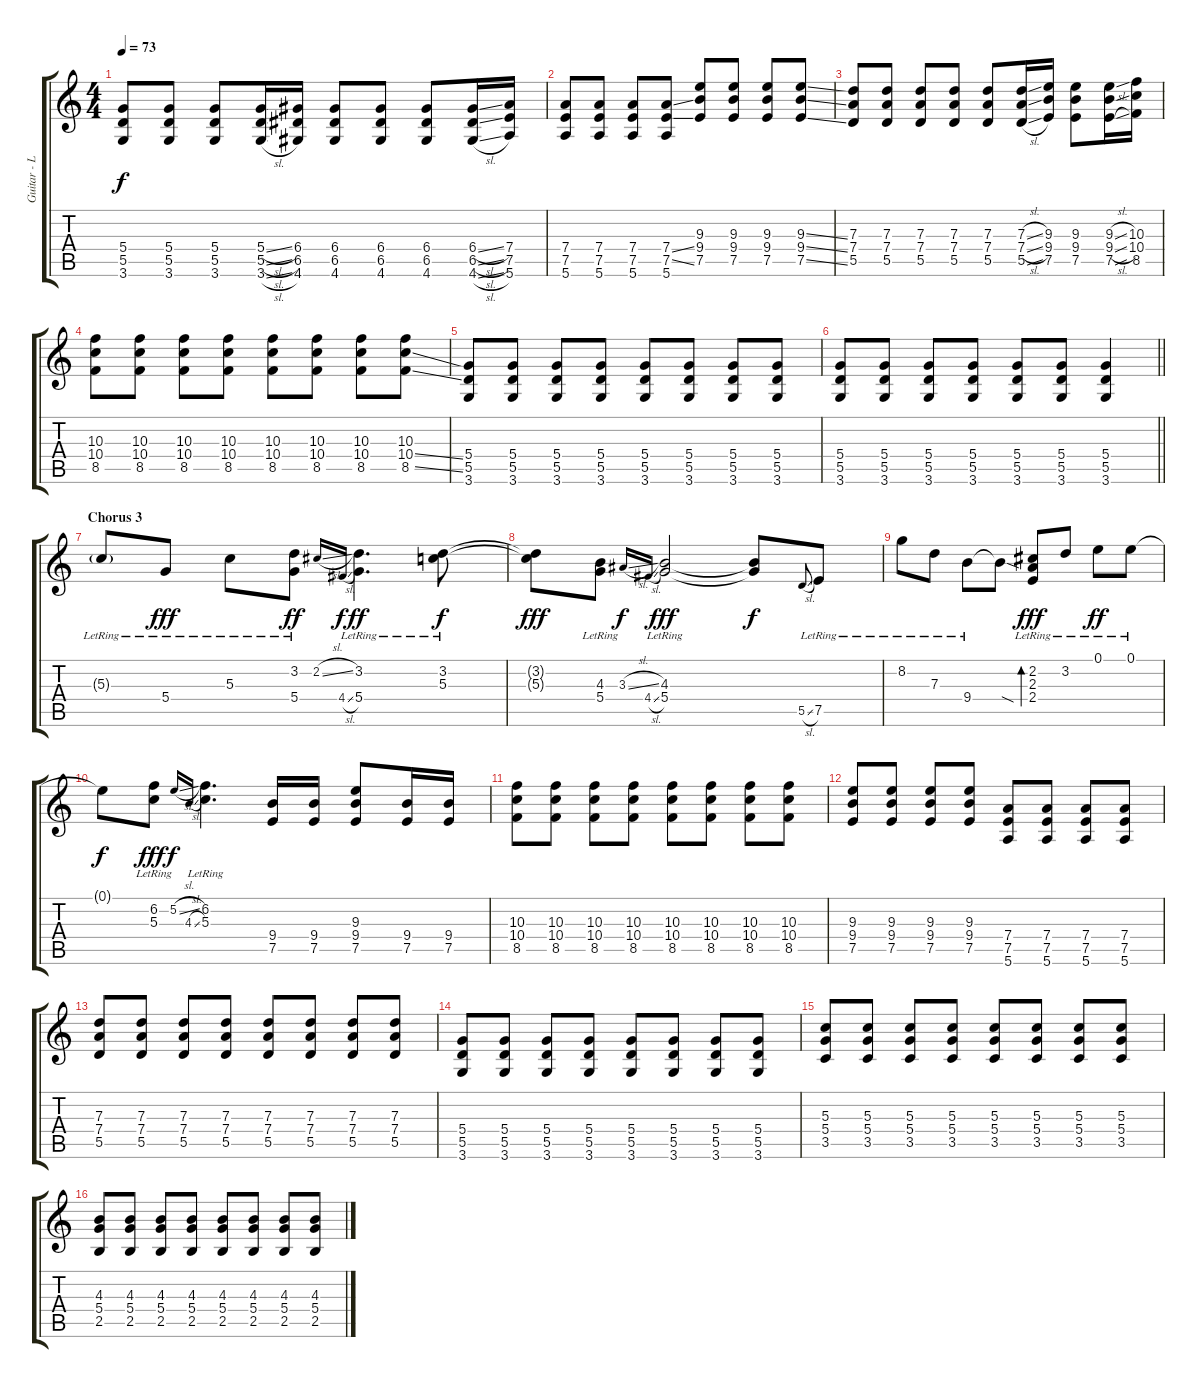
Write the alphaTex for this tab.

\track ("Guitar - L" "Guitar - L") {instrument distortionguitar}
\staff {score tabs}
\tuning (E4 B3 G3 D3 A2 E2) {hide}
\ts (4 4)
\tempo 73
\clef g2
\ks c
(5.4 5.5 3.6).8{dy f} (5.4 5.5 3.6).8 (5.4 5.5 3.6).8 (5.4{sl} 5.5{sl} 3.6{sl}).16 (6.4 6.5 4.6).16 (6.4 6.5 4.6).8 (6.4 6.5 4.6).8 (6.4 6.5 4.6).8 (6.4{sl} 6.5{sl} 4.6{sl}).16 (7.4 7.5 5.6).16 |
(7.4 7.5 5.6).8 (7.4 7.5 5.6).8 (7.4 7.5 5.6).8 (7.4{ss} 7.5{ss} 5.6).8 (9.3 9.4 7.5).8 (9.3 9.4 7.5).8 (9.3 9.4 7.5).8 (9.3{ss} 9.4{ss} 7.5{ss}).8 |
(7.3 7.4 5.5).8 (7.3 7.4 5.5).8 (7.3 7.4 5.5).8 (7.3 7.4 5.5).8 (7.3 7.4 5.5).8 (7.3{sl} 7.4{sl} 5.5{sl}).16 (9.3 9.4 7.5).16 (9.3 9.4 7.5).8 (9.3{sl} 9.4{sl} 7.5{sl}).16 (10.3 10.4 8.5).16 |
(10.3 10.4 8.5).8 (10.3 10.4 8.5).8 (10.3 10.4 8.5).8 (10.3 10.4 8.5).8 (10.3 10.4 8.5).8 (10.3 10.4 8.5).8 (10.3 10.4 8.5).8 (10.3 10.4{ss} 8.5{ss}).8 |
(5.4 5.5 3.6).8 (5.4 5.5 3.6).8 (5.4 5.5 3.6).8 (5.4 5.5 3.6).8 (5.4 5.5 3.6).8 (5.4 5.5 3.6).8 (5.4 5.5 3.6).8 (5.4 5.5 3.6).8 |
\barLineRight lightlight
(5.4 5.5 3.6).8 (5.4 5.5 3.6).8 (5.4 5.5 3.6).8 (5.4 5.5 3.6).8 (5.4 5.5 3.6).8 (5.4 5.5 3.6).8 (5.4 5.5 3.6).4 |
\section ("" "Chorus 3")
5.3{g lr}.8{balance 4 instrument electricguitarjazz} 5.4{lr}.8{dy fff} 5.3{lr}.8 (3.2{lr} 5.4{lr}).8{dy ff} 2.2{sl}.16{gr onbeat} 4.4{sl}.16{gr onbeat dy f} (3.2{lr} 5.4{lr}).4{d dy ff} (3.2{lr} 5.3{lr}).8{dy f} |
(3.2{t} 5.3{t}).8{dy fff} (4.3{lr} 5.4{lr}).8 3.3{sl}.16{gr onbeat dy f} 4.4{sl}.16{gr onbeat} (4.3{lr} 5.4{lr}).2{dy fff} (4.3{t} 5.4{t}).8{dy f} 5.5{sl}.8{gr onbeat} 7.5{lr}.8 |
8.2{lr}.8 7.3{lr}.8 9.4{lr}.8 9.4{sod t}.8 (2.2{lr} 2.3{lr} 2.4{lr}).8{bd 60 dy fff} 3.2{lr}.8 0.1{lr}.8{dy ff} 0.1{lr}.8 |
0.1{t}.8{dy f} (6.2 5.3{lr}).8{dy fff} 5.2{sl}.16{gr onbeat dy f} 4.3{sl}.16{gr onbeat} (6.2{lr} 5.3{lr}).4{d} (9.4 7.5).16{balance 0 instrument distortionguitar} (9.4 7.5).16 (9.3 9.4 7.5).8 (9.4 7.5).16 (9.4 7.5).16 |
(10.3 10.4 8.5).8 (10.3 10.4 8.5).8 (10.3 10.4 8.5).8 (10.3 10.4 8.5).8 (10.3 10.4 8.5).8 (10.3 10.4 8.5).8 (10.3 10.4 8.5).8 (10.3 10.4 8.5).8 |
(9.3 9.4 7.5).8 (9.3 9.4 7.5).8 (9.3 9.4 7.5).8 (9.3 9.4 7.5).8 (7.4 7.5 5.6).8 (7.4 7.5 5.6).8 (7.4 7.5 5.6).8 (7.4 7.5 5.6).8 |
(7.3 7.4 5.5).8 (7.3 7.4 5.5).8 (7.3 7.4 5.5).8 (7.3 7.4 5.5).8 (7.3 7.4 5.5).8 (7.3 7.4 5.5).8 (7.3 7.4 5.5).8 (7.3 7.4 5.5).8 |
(5.4 5.5 3.6).8 (5.4 5.5 3.6).8 (5.4 5.5 3.6).8 (5.4 5.5 3.6).8 (5.4 5.5 3.6).8 (5.4 5.5 3.6).8 (5.4 5.5 3.6).8 (5.4 5.5 3.6).8 |
(5.3 5.4 3.5).8 (5.3 5.4 3.5).8 (5.3 5.4 3.5).8 (5.3 5.4 3.5).8 (5.3 5.4 3.5).8 (5.3 5.4 3.5).8 (5.3 5.4 3.5).8 (5.3 5.4 3.5).8 |
(4.3 5.4 2.5).8 (4.3 5.4 2.5).8 (4.3 5.4 2.5).8 (4.3 5.4 2.5).8 (4.3 5.4 2.5).8 (4.3 5.4 2.5).8 (4.3 5.4 2.5).8 (4.3 5.4 2.5).8
